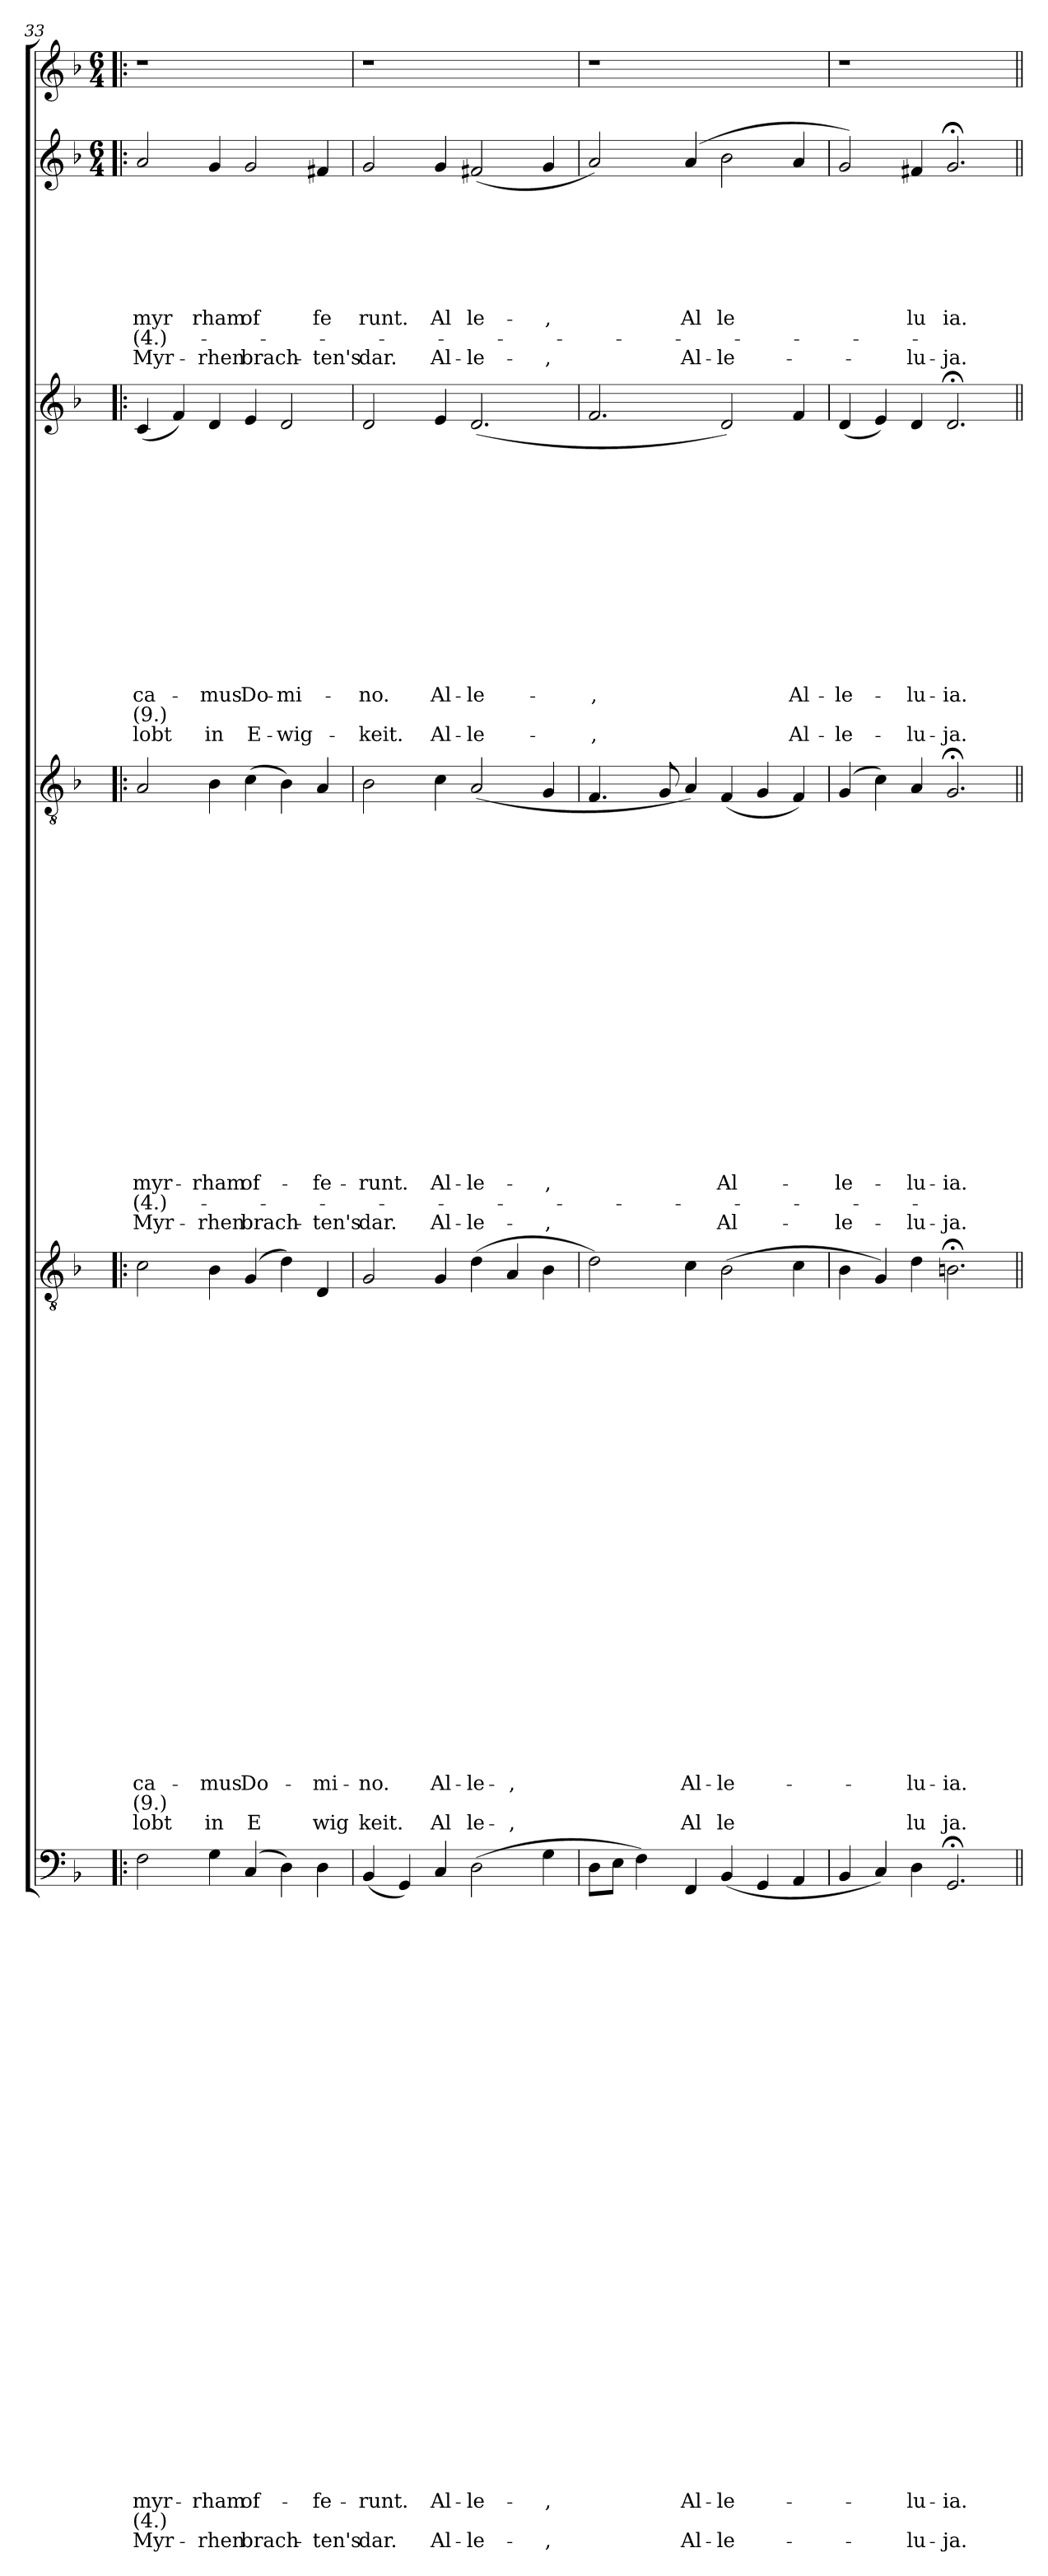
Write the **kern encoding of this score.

**kern	**text	**text	**text	**text	**text	**text	**text	**text	**text	**text	**text	**text	**text	**text	**text	**text	**text	**text	**text	**text	**text	**text	**text	**text	**text	**text	**text	**text	**text	**text	**text	**text	**text	**kern	**text	**text	**text	**text	**text	**text	**text	**text	**text	**text	**text	**text	**text	**text	**text	**text	**text	**text	**text	**text	**text	**text	**text	**text	**text	**text	**text	**kern	**text	**text	**text	**text	**text	**text	**text	**text	**text	**text	**text	**text	**text	**text	**text	**text	**text	**text	**text	**text	**text	**kern	**text	**text	**text	**text	**text	**text	**text	**text	**text	**text	**text	**text	**text	**text	**text	**kern	**text	**text	**text	**text	**text	**text	**text	**text	**text	**kern
*part6	*part6	*part6	*part6	*part6	*part6	*part6	*part6	*part6	*part6	*part6	*part6	*part6	*part6	*part6	*part6	*part6	*part6	*part6	*part6	*part6	*part6	*part6	*part6	*part6	*part6	*part6	*part6	*part6	*part6	*part6	*part6	*part6	*part6	*part5	*part5	*part5	*part5	*part5	*part5	*part5	*part5	*part5	*part5	*part5	*part5	*part5	*part5	*part5	*part5	*part5	*part5	*part5	*part5	*part5	*part5	*part5	*part5	*part5	*part5	*part5	*part5	*part4	*part4	*part4	*part4	*part4	*part4	*part4	*part4	*part4	*part4	*part4	*part4	*part4	*part4	*part4	*part4	*part4	*part4	*part4	*part4	*part4	*part4	*part3	*part3	*part3	*part3	*part3	*part3	*part3	*part3	*part3	*part3	*part3	*part3	*part3	*part3	*part3	*part3	*part2	*part2	*part2	*part2	*part2	*part2	*part2	*part2	*part2	*part2	*part1
*staff6	*staff6	*staff6	*staff6	*staff6	*staff6	*staff6	*staff6	*staff6	*staff6	*staff6	*staff6	*staff6	*staff6	*staff6	*staff6	*staff6	*staff6	*staff6	*staff6	*staff6	*staff6	*staff6	*staff6	*staff6	*staff6	*staff6	*staff6	*staff6	*staff6	*staff6	*staff6	*staff6	*staff6	*staff5	*staff5	*staff5	*staff5	*staff5	*staff5	*staff5	*staff5	*staff5	*staff5	*staff5	*staff5	*staff5	*staff5	*staff5	*staff5	*staff5	*staff5	*staff5	*staff5	*staff5	*staff5	*staff5	*staff5	*staff5	*staff5	*staff5	*staff5	*staff4	*staff4	*staff4	*staff4	*staff4	*staff4	*staff4	*staff4	*staff4	*staff4	*staff4	*staff4	*staff4	*staff4	*staff4	*staff4	*staff4	*staff4	*staff4	*staff4	*staff4	*staff4	*staff3	*staff3	*staff3	*staff3	*staff3	*staff3	*staff3	*staff3	*staff3	*staff3	*staff3	*staff3	*staff3	*staff3	*staff3	*staff3	*staff2	*staff2	*staff2	*staff2	*staff2	*staff2	*staff2	*staff2	*staff2	*staff2	*staff1
!!LO:PB:g=z
*clefF4	*	*	*	*	*	*	*	*	*	*	*	*	*	*	*	*	*	*	*	*	*	*	*	*	*	*	*	*	*	*	*	*	*	*clefGv2	*	*	*	*	*	*	*	*	*	*	*	*	*	*	*	*	*	*	*	*	*	*	*	*	*	*	*	*clefGv2	*	*	*	*	*	*	*	*	*	*	*	*	*	*	*	*	*	*	*	*	*	*clefG2	*	*	*	*	*	*	*	*	*	*	*	*	*	*	*	*clefG2	*	*	*	*	*	*	*	*	*	*clefG2
*k[b-]	*	*	*	*	*	*	*	*	*	*	*	*	*	*	*	*	*	*	*	*	*	*	*	*	*	*	*	*	*	*	*	*	*	*k[b-]	*	*	*	*	*	*	*	*	*	*	*	*	*	*	*	*	*	*	*	*	*	*	*	*	*	*	*	*k[b-]	*	*	*	*	*	*	*	*	*	*	*	*	*	*	*	*	*	*	*	*	*	*k[b-]	*	*	*	*	*	*	*	*	*	*	*	*	*	*	*	*k[b-]	*	*	*	*	*	*	*	*	*	*k[b-]
*F:	*	*	*	*	*	*	*	*	*	*	*	*	*	*	*	*	*	*	*	*	*	*	*	*	*	*	*	*	*	*	*	*	*	*F:	*	*	*	*	*	*	*	*	*	*	*	*	*	*	*	*	*	*	*	*	*	*	*	*	*	*	*	*F:	*	*	*	*	*	*	*	*	*	*	*	*	*	*	*	*	*	*	*	*	*	*F:	*	*	*	*	*	*	*	*	*	*	*	*	*	*	*	*F:	*	*	*	*	*	*	*	*	*	*F:
*	*	*	*	*	*	*	*	*	*	*	*	*	*	*	*	*	*	*	*	*	*	*	*	*	*	*	*	*	*	*	*	*	*	*	*	*	*	*	*	*	*	*	*	*	*	*	*	*	*	*	*	*	*	*	*	*	*	*	*	*	*	*	*	*	*	*	*	*	*	*	*	*	*	*	*	*	*	*	*	*	*	*	*	*	*	*	*	*	*	*	*	*	*	*	*	*	*	*	*	*M6/4	*	*	*	*	*	*	*	*	*	*M6/4
=33!|:	=33!|:	=33!|:	=33!|:	=33!|:	=33!|:	=33!|:	=33!|:	=33!|:	=33!|:	=33!|:	=33!|:	=33!|:	=33!|:	=33!|:	=33!|:	=33!|:	=33!|:	=33!|:	=33!|:	=33!|:	=33!|:	=33!|:	=33!|:	=33!|:	=33!|:	=33!|:	=33!|:	=33!|:	=33!|:	=33!|:	=33!|:	=33!|:	=33!|:	=33!|:	=33!|:	=33!|:	=33!|:	=33!|:	=33!|:	=33!|:	=33!|:	=33!|:	=33!|:	=33!|:	=33!|:	=33!|:	=33!|:	=33!|:	=33!|:	=33!|:	=33!|:	=33!|:	=33!|:	=33!|:	=33!|:	=33!|:	=33!|:	=33!|:	=33!|:	=33!|:	=33!|:	=33!|:	=33!|:	=33!|:	=33!|:	=33!|:	=33!|:	=33!|:	=33!|:	=33!|:	=33!|:	=33!|:	=33!|:	=33!|:	=33!|:	=33!|:	=33!|:	=33!|:	=33!|:	=33!|:	=33!|:	=33!|:	=33!|:	=33!|:	=33!|:	=33!|:	=33!|:	=33!|:	=33!|:	=33!|:	=33!|:	=33!|:	=33!|:	=33!|:	=33!|:	=33!|:	=33!|:	=33!|:	=33!|:	=33!|:	=33!|:	=33!|:	=33!|:	=33!|:	=33!|:	=33!|:	=33!|:	=33!|:	=33!|:	=33!|:
!	!	!	!	!	!	!	!	!	!	!	!	!	!	!	!	!	!	!	!	!	!	!	!	!	!	!	!	!	!	!	!LO:LY:b	!LO:LY:b	!LO:LY:b	!	!	!	!	!	!	!	!	!	!	!	!	!	!	!	!	!	!	!	!	!	!	!	!	!	!LO:LY:b	!LO:LY:b	!LO:LY:b	!	!	!	!	!	!	!	!	!	!	!	!	!	!	!	!	!	!	!	!LO:LY:b	!LO:LY:b	!LO:LY:b	!	!	!	!	!	!	!	!	!	!	!	!	!	!LO:LY:b	!LO:LY:b	!LO:LY:b	!	!	!	!	!	!	!	!LO:LY:b	!LO:LY:b	!LO:LY:b	!LO:N:vis=1
2F\	.	.	.	.	.	.	.	.	.	.	.	.	.	.	.	.	.	.	.	.	.	.	.	.	.	.	.	.	.	.	myr-	(4.)	Myr-	2c\	.	.	.	.	.	.	.	.	.	.	.	.	.	.	.	.	.	.	.	.	.	.	.	.	-ca-	-(9.)	lobt	2A/	.	.	.	.	.	.	.	.	.	.	.	.	.	.	.	.	.	.	myr-	(4.)-	Myr-	(<4c/	.	.	.	.	.	.	.	.	.	.	.	.	ca-	(9.)	lobt	2a/	.	.	.	.	.	.	-myr	-(4.)-	Myr-	1.r
.	.	.	.	.	.	.	.	.	.	.	.	.	.	.	.	.	.	.	.	.	.	.	.	.	.	.	.	.	.	.	.	.	.	.	.	.	.	.	.	.	.	.	.	.	.	.	.	.	.	.	.	.	.	.	.	.	.	.	.	.	.	.	.	.	.	.	.	.	.	.	.	.	.	.	.	.	.	.	.	.	.	.	.	4f/)	.	.	.	.	.	.	.	.	.	.	.	.	.	.	.	.	.	.	.	.	.	.	.	.	.	.
!	!	!	!	!	!	!	!	!	!	!	!	!	!	!	!	!	!	!	!	!	!	!	!	!	!	!	!	!	!	!	!LO:LY:b	!	!LO:LY:b	!	!	!	!	!	!	!	!	!	!	!	!	!	!	!	!	!	!	!	!	!	!	!	!	!	!LO:LY:b	!	!LO:LY:b	!	!	!	!	!	!	!	!	!	!	!	!	!	!	!	!	!	!	!	!LO:LY:b	!	!LO:LY:b	!	!	!	!	!	!	!	!	!	!	!	!	!	!LO:LY:b	!	!LO:LY:b	!	!	!	!	!	!	!	!LO:LY:b	!	!LO:LY:b	!
4G\	.	.	.	.	.	.	.	.	.	.	.	.	.	.	.	.	.	.	.	.	.	.	.	.	.	.	.	.	.	.	-rham	.	-rhen	4B-\	.	.	.	.	.	.	.	.	.	.	.	.	.	.	.	.	.	.	.	.	.	.	.	.	-mus	.	in	4B-\	.	.	.	.	.	.	.	.	.	.	.	.	.	.	.	.	.	.	-rham	.	-rhen	4d/	.	.	.	.	.	.	.	.	.	.	.	.	-mus	.	in	4g/	.	.	.	.	.	.	rham	.	-rhen	.
!	!	!	!	!	!	!	!	!	!	!	!	!	!	!	!	!	!	!	!	!	!	!	!	!	!	!	!	!	!	!	!LO:LY:b	!	!LO:LY:b	!	!	!	!	!	!	!	!	!	!	!	!	!	!	!	!	!	!	!	!	!	!	!	!	!	!LO:LY:b	!	!LO:LY:b	!	!	!	!	!	!	!	!	!	!	!	!	!	!	!	!	!	!	!	!LO:LY:b	!	!LO:LY:b	!	!	!	!	!	!	!	!	!	!	!	!	!	!LO:LY:b	!	!LO:LY:b	!	!	!	!	!	!	!	!LO:LY:b	!	!LO:LY:b	!
(4C/	.	.	.	.	.	.	.	.	.	.	.	.	.	.	.	.	.	.	.	.	.	.	.	.	.	.	.	.	.	.	of-	.	brach-	(4G/	.	.	.	.	.	.	.	.	.	.	.	.	.	.	.	.	.	.	.	.	.	.	.	.	Do-	.	E	(>4c\	.	.	.	.	.	.	.	.	.	.	.	.	.	.	.	.	.	.	of-	.	brach-	4e/	.	.	.	.	.	.	.	.	.	.	.	.	Do-	.	E-	2g/	.	.	.	.	.	.	of	.	brach-	.
!	!	!	!	!	!	!	!	!	!	!	!	!	!	!	!	!	!	!	!	!	!	!	!	!	!	!	!	!	!	!	!	!	!	!	!	!	!	!	!	!	!	!	!	!	!	!	!	!	!	!	!	!	!	!	!	!	!	!	!	!	!	!	!	!	!	!	!	!	!	!	!	!	!	!	!	!	!	!	!	!	!	!	!	!	!	!	!	!	!	!	!	!	!	!	!	!	!LO:LY:b	!	!LO:LY:b	!	!	!	!	!	!	!	!	!	!	!
4D\)	.	.	.	.	.	.	.	.	.	.	.	.	.	.	.	.	.	.	.	.	.	.	.	.	.	.	.	.	.	.	.	.	.	4d\)	.	.	.	.	.	.	.	.	.	.	.	.	.	.	.	.	.	.	.	.	.	.	.	.	.	.	.	4B-\)	.	.	.	.	.	.	.	.	.	.	.	.	.	.	.	.	.	.	.	.	.	2d/	.	.	.	.	.	.	.	.	.	.	.	.	-mi-	.	-wig-	.	.	.	.	.	.	.	.	.	.	.
!	!	!	!	!	!	!	!	!	!	!	!	!	!	!	!	!	!	!	!	!	!	!	!	!	!	!	!	!	!	!	!LO:LY:b	!	!LO:LY:b	!	!	!	!	!	!	!	!	!	!	!	!	!	!	!	!	!	!	!	!	!	!	!	!	!	!LO:LY:b	!	!LO:LY:b	!	!	!	!	!	!	!	!	!	!	!	!	!	!	!	!	!	!	!	!LO:LY:b	!	!LO:LY:b	!	!	!	!	!	!	!	!	!	!	!	!	!	!	!	!	!	!	!	!	!	!	!	!LO:LY:b	!	!LO:LY:b	!
4D\	.	.	.	.	.	.	.	.	.	.	.	.	.	.	.	.	.	.	.	.	.	.	.	.	.	.	.	.	.	.	-fe-	.	-ten's	4D/	.	.	.	.	.	.	.	.	.	.	.	.	.	.	.	.	.	.	.	.	.	.	.	.	-mi-	.	wig	4A/	.	.	.	.	.	.	.	.	.	.	.	.	.	.	.	.	.	.	-fe-	.	-ten's	.	.	.	.	.	.	.	.	.	.	.	.	.	.	.	.	4f#X/	.	.	.	.	.	.	fe	.	-ten's	.
=34	=34	=34	=34	=34	=34	=34	=34	=34	=34	=34	=34	=34	=34	=34	=34	=34	=34	=34	=34	=34	=34	=34	=34	=34	=34	=34	=34	=34	=34	=34	=34	=34	=34	=34	=34	=34	=34	=34	=34	=34	=34	=34	=34	=34	=34	=34	=34	=34	=34	=34	=34	=34	=34	=34	=34	=34	=34	=34	=34	=34	=34	=34	=34	=34	=34	=34	=34	=34	=34	=34	=34	=34	=34	=34	=34	=34	=34	=34	=34	=34	=34	=34	=34	=34	=34	=34	=34	=34	=34	=34	=34	=34	=34	=34	=34	=34	=34	=34	=34	=34	=34	=34	=34	=34	=34	=34	=34	=34	=34	=34
!	!	!	!	!	!	!	!	!	!	!	!	!	!	!	!	!	!	!	!	!	!	!	!	!	!	!	!	!	!	!	!LO:LY:b	!	!LO:LY:b	!	!	!	!	!	!	!	!	!	!	!	!	!	!	!	!	!	!	!	!	!	!	!	!	!	!LO:LY:b	!	!LO:LY:b	!	!	!	!	!	!	!	!	!	!	!	!	!	!	!	!	!	!	!	!LO:LY:b	!	!LO:LY:b	!	!	!	!	!	!	!	!	!	!	!	!	!	!LO:LY:b	!	!LO:LY:b	!	!	!	!	!	!	!	!LO:LY:b	!	!LO:LY:b	!LO:N:vis=1
(<4BB-/	.	.	.	.	.	.	.	.	.	.	.	.	.	.	.	.	.	.	.	.	.	.	.	.	.	.	.	.	.	.	-runt.	.	dar.	2G/	.	.	.	.	.	.	.	.	.	.	.	.	.	.	.	.	.	.	.	.	.	.	.	.	-no.	.	keit.	2B-\	.	.	.	.	.	.	.	.	.	.	.	.	.	.	.	.	.	.	-runt.	.	dar.	2d/	.	.	.	.	.	.	.	.	.	.	.	.	-no.	.	-keit.	2g/	.	.	.	.	.	.	runt.	.	dar.	1.r
4GG/)	.	.	.	.	.	.	.	.	.	.	.	.	.	.	.	.	.	.	.	.	.	.	.	.	.	.	.	.	.	.	.	.	.	.	.	.	.	.	.	.	.	.	.	.	.	.	.	.	.	.	.	.	.	.	.	.	.	.	.	.	.	.	.	.	.	.	.	.	.	.	.	.	.	.	.	.	.	.	.	.	.	.	.	.	.	.	.	.	.	.	.	.	.	.	.	.	.	.	.	.	.	.	.	.	.	.	.	.	.	.
!	!	!	!	!	!	!	!	!	!	!	!	!	!	!	!	!	!	!	!	!	!	!	!	!	!	!	!	!	!	!	!LO:LY:b	!	!LO:LY:b	!	!	!	!	!	!	!	!	!	!	!	!	!	!	!	!	!	!	!	!	!	!	!	!	!	!LO:LY:b	!	!LO:LY:b	!	!	!	!	!	!	!	!	!	!	!	!	!	!	!	!	!	!	!	!LO:LY:b	!	!LO:LY:b	!	!	!	!	!	!	!	!	!	!	!	!	!	!LO:LY:b	!	!LO:LY:b	!	!	!	!	!	!	!	!LO:LY:b	!	!LO:LY:b	!
4C/	.	.	.	.	.	.	.	.	.	.	.	.	.	.	.	.	.	.	.	.	.	.	.	.	.	.	.	.	.	.	Al-	.	Al-	4G/	.	.	.	.	.	.	.	.	.	.	.	.	.	.	.	.	.	.	.	.	.	.	.	.	Al-	.	Al	4c\	.	.	.	.	.	.	.	.	.	.	.	.	.	.	.	.	.	.	Al-	.	Al-	4e/	.	.	.	.	.	.	.	.	.	.	.	.	Al-	.	Al-	4g/	.	.	.	.	.	.	Al	.	Al-	.
!	!	!	!	!	!	!	!	!	!	!	!	!	!	!	!	!	!	!	!	!	!	!	!	!	!	!	!	!	!	!	!LO:LY:b	!	!LO:LY:b	!	!	!	!	!	!	!	!	!	!	!	!	!	!	!	!	!	!	!	!	!	!	!	!	!	!LO:LY:b	!	!LO:LY:b	!	!	!	!	!	!	!	!	!	!	!	!	!	!	!	!	!	!	!	!LO:LY:b	!	!LO:LY:b	!	!	!	!	!	!	!	!	!	!	!	!	!	!LO:LY:b	!	!LO:LY:b	!	!	!	!	!	!	!	!LO:LY:b	!	!LO:LY:b	!
(>2D\	.	.	.	.	.	.	.	.	.	.	.	.	.	.	.	.	.	.	.	.	.	.	.	.	.	.	.	.	.	.	-le-	.	-le-	(>4d\	.	.	.	.	.	.	.	.	.	.	.	.	.	.	.	.	.	.	.	.	.	.	.	.	-le-	.	le-	(<2A/	.	.	.	.	.	.	.	.	.	.	.	.	.	.	.	.	.	.	-le-	.	-le-	(<2.d/	.	.	.	.	.	.	.	.	.	.	.	.	-le-	.	-le-	(<2f#X/	.	.	.	.	.	.	le-	.	-le-	.
!	!	!	!	!	!	!	!	!	!	!	!	!	!	!	!	!	!	!	!	!	!	!	!	!	!	!	!	!	!	!	!	!	!	!	!	!	!	!	!	!	!	!	!	!	!	!	!	!	!	!	!	!	!	!	!	!	!	!	!LO:LY:b:rj	!	!LO:LY:b:rj	!	!	!	!	!	!	!	!	!	!	!	!	!	!	!	!	!	!	!	!	!	!	!	!	!	!	!	!	!	!	!	!	!	!	!	!	!	!	!	!	!	!	!	!	!	!	!	!	!
.	.	.	.	.	.	.	.	.	.	.	.	.	.	.	.	.	.	.	.	.	.	.	.	.	.	.	.	.	.	.	.	.	.	4A/	.	.	.	.	.	.	.	.	.	.	.	.	.	.	.	.	.	.	.	.	.	.	.	.	-,	.	-,	.	.	.	.	.	.	.	.	.	.	.	.	.	.	.	.	.	.	.	.	.	.	.	.	.	.	.	.	.	.	.	.	.	.	.	.	.	.	.	.	.	.	.	.	.	.	.	.	.
!	!	!	!	!	!	!	!	!	!	!	!	!	!	!	!	!	!	!	!	!	!	!	!	!	!	!	!	!	!	!	!LO:LY:b:rj	!	!LO:LY:b:rj	!	!	!	!	!	!	!	!	!	!	!	!	!	!	!	!	!	!	!	!	!	!	!	!	!	!	!	!	!	!	!	!	!	!	!	!	!	!	!	!	!	!	!	!	!	!	!	!LO:LY:b:rj	!	!LO:LY:b:rj	!	!	!	!	!	!	!	!	!	!	!	!	!	!	!	!	!	!	!	!	!	!	!	!LO:LY:b:rj	!	!LO:LY:b:rj	!
4G\	.	.	.	.	.	.	.	.	.	.	.	.	.	.	.	.	.	.	.	.	.	.	.	.	.	.	.	.	.	.	-,	.	-,	4B-\	.	.	.	.	.	.	.	.	.	.	.	.	.	.	.	.	.	.	.	.	.	.	.	.	.	.	.	4G/	.	.	.	.	.	.	.	.	.	.	.	.	.	.	.	.	.	.	-,	.	-,	.	.	.	.	.	.	.	.	.	.	.	.	.	.	.	.	4g/	.	.	.	.	.	.	-,	.	-,	.
=35	=35	=35	=35	=35	=35	=35	=35	=35	=35	=35	=35	=35	=35	=35	=35	=35	=35	=35	=35	=35	=35	=35	=35	=35	=35	=35	=35	=35	=35	=35	=35	=35	=35	=35	=35	=35	=35	=35	=35	=35	=35	=35	=35	=35	=35	=35	=35	=35	=35	=35	=35	=35	=35	=35	=35	=35	=35	=35	=35	=35	=35	=35	=35	=35	=35	=35	=35	=35	=35	=35	=35	=35	=35	=35	=35	=35	=35	=35	=35	=35	=35	=35	=35	=35	=35	=35	=35	=35	=35	=35	=35	=35	=35	=35	=35	=35	=35	=35	=35	=35	=35	=35	=35	=35	=35	=35	=35	=35	=35	=35
!	!	!	!	!	!	!	!	!	!	!	!	!	!	!	!	!	!	!	!	!	!	!	!	!	!	!	!	!	!	!	!	!	!	!	!	!	!	!	!	!	!	!	!	!	!	!	!	!	!	!	!	!	!	!	!	!	!	!	!	!	!	!	!	!	!	!	!	!	!	!	!	!	!	!	!	!	!	!	!	!	!	!	!	!	!	!	!	!	!	!	!	!	!	!	!	!	!LO:LY:b:rj	!	!LO:LY:b:rj	!	!	!	!	!	!	!	!	!	!	!LO:N:vis=1
8D\L	.	.	.	.	.	.	.	.	.	.	.	.	.	.	.	.	.	.	.	.	.	.	.	.	.	.	.	.	.	.	.	.	.	2d\)	.	.	.	.	.	.	.	.	.	.	.	.	.	.	.	.	.	.	.	.	.	.	.	.	.	.	.	4.F/	.	.	.	.	.	.	.	.	.	.	.	.	.	.	.	.	.	.	.	.	.	2.f/	.	.	.	.	.	.	.	.	.	.	.	.	-,	.	-,	2a/)	.	.	.	.	.	.	.	.	.	1.r
8E\J	.	.	.	.	.	.	.	.	.	.	.	.	.	.	.	.	.	.	.	.	.	.	.	.	.	.	.	.	.	.	.	.	.	.	.	.	.	.	.	.	.	.	.	.	.	.	.	.	.	.	.	.	.	.	.	.	.	.	.	.	.	.	.	.	.	.	.	.	.	.	.	.	.	.	.	.	.	.	.	.	.	.	.	.	.	.	.	.	.	.	.	.	.	.	.	.	.	.	.	.	.	.	.	.	.	.	.	.	.	.
4F\)	.	.	.	.	.	.	.	.	.	.	.	.	.	.	.	.	.	.	.	.	.	.	.	.	.	.	.	.	.	.	.	.	.	.	.	.	.	.	.	.	.	.	.	.	.	.	.	.	.	.	.	.	.	.	.	.	.	.	.	.	.	.	.	.	.	.	.	.	.	.	.	.	.	.	.	.	.	.	.	.	.	.	.	.	.	.	.	.	.	.	.	.	.	.	.	.	.	.	.	.	.	.	.	.	.	.	.	.	.	.
.	.	.	.	.	.	.	.	.	.	.	.	.	.	.	.	.	.	.	.	.	.	.	.	.	.	.	.	.	.	.	.	.	.	.	.	.	.	.	.	.	.	.	.	.	.	.	.	.	.	.	.	.	.	.	.	.	.	.	.	.	.	8G/	.	.	.	.	.	.	.	.	.	.	.	.	.	.	.	.	.	.	.	.	.	.	.	.	.	.	.	.	.	.	.	.	.	.	.	.	.	.	.	.	.	.	.	.	.	.	.	.
!	!	!	!	!	!	!	!	!	!	!	!	!	!	!	!	!	!	!	!	!	!	!	!	!	!	!	!	!	!	!	!LO:LY:b	!	!LO:LY:b	!	!	!	!	!	!	!	!	!	!	!	!	!	!	!	!	!	!	!	!	!	!	!	!	!	!LO:LY:b	!	!LO:LY:b	!	!	!	!	!	!	!	!	!	!	!	!	!	!	!	!	!	!	!	!	!	!	!	!	!	!	!	!	!	!	!	!	!	!	!	!	!	!	!	!	!	!	!	!	!	!LO:LY:b	!	!LO:LY:b	!
4FF/	.	.	.	.	.	.	.	.	.	.	.	.	.	.	.	.	.	.	.	.	.	.	.	.	.	.	.	.	.	.	Al-	.	Al-	4c\	.	.	.	.	.	.	.	.	.	.	.	.	.	.	.	.	.	.	.	.	.	.	.	.	Al-	.	Al	4A/)	.	.	.	.	.	.	.	.	.	.	.	.	.	.	.	.	.	.	.	.	.	.	.	.	.	.	.	.	.	.	.	.	.	.	.	.	.	(4a/	.	.	.	.	.	.	Al	.	Al-	.
!	!	!	!	!	!	!	!	!	!	!	!	!	!	!	!	!	!	!	!	!	!	!	!	!	!	!	!	!	!	!	!LO:LY:b	!	!LO:LY:b	!	!	!	!	!	!	!	!	!	!	!	!	!	!	!	!	!	!	!	!	!	!	!	!	!	!LO:LY:b	!	!LO:LY:b	!	!	!	!	!	!	!	!	!	!	!	!	!	!	!	!	!	!	!	!LO:LY:b	!	!LO:LY:b	!	!	!	!	!	!	!	!	!	!	!	!	!	!	!	!	!	!	!	!	!	!	!	!LO:LY:b	!	!LO:LY:b	!
(<4BB-/	.	.	.	.	.	.	.	.	.	.	.	.	.	.	.	.	.	.	.	.	.	.	.	.	.	.	.	.	.	.	-le-	.	-le-	(>2B-\	.	.	.	.	.	.	.	.	.	.	.	.	.	.	.	.	.	.	.	.	.	.	.	.	-le-	.	le	(<4F/	.	.	.	.	.	.	.	.	.	.	.	.	.	.	.	.	.	.	Al-	.	Al-	2d/)	.	.	.	.	.	.	.	.	.	.	.	.	.	.	.	2b-\	.	.	.	.	.	.	le	.	-le-	.
4GG/	.	.	.	.	.	.	.	.	.	.	.	.	.	.	.	.	.	.	.	.	.	.	.	.	.	.	.	.	.	.	.	.	.	.	.	.	.	.	.	.	.	.	.	.	.	.	.	.	.	.	.	.	.	.	.	.	.	.	.	.	.	4G/	.	.	.	.	.	.	.	.	.	.	.	.	.	.	.	.	.	.	.	.	.	.	.	.	.	.	.	.	.	.	.	.	.	.	.	.	.	.	.	.	.	.	.	.	.	.	.	.
!	!	!	!	!	!	!	!	!	!	!	!	!	!	!	!	!	!	!	!	!	!	!	!	!	!	!	!	!	!	!	!	!	!	!	!	!	!	!	!	!	!	!	!	!	!	!	!	!	!	!	!	!	!	!	!	!	!	!	!	!	!	!	!	!	!	!	!	!	!	!	!	!	!	!	!	!	!	!	!	!	!	!	!	!	!	!	!	!	!	!	!	!	!	!	!	!	!LO:LY:b	!	!LO:LY:b	!	!	!	!	!	!	!	!	!	!	!
4AA/	.	.	.	.	.	.	.	.	.	.	.	.	.	.	.	.	.	.	.	.	.	.	.	.	.	.	.	.	.	.	.	.	.	4c\	.	.	.	.	.	.	.	.	.	.	.	.	.	.	.	.	.	.	.	.	.	.	.	.	.	.	.	4F/)	.	.	.	.	.	.	.	.	.	.	.	.	.	.	.	.	.	.	.	.	.	4f/	.	.	.	.	.	.	.	.	.	.	.	.	Al-	.	Al-	4a/	.	.	.	.	.	.	.	.	.	.
=36	=36	=36	=36	=36	=36	=36	=36	=36	=36	=36	=36	=36	=36	=36	=36	=36	=36	=36	=36	=36	=36	=36	=36	=36	=36	=36	=36	=36	=36	=36	=36	=36	=36	=36	=36	=36	=36	=36	=36	=36	=36	=36	=36	=36	=36	=36	=36	=36	=36	=36	=36	=36	=36	=36	=36	=36	=36	=36	=36	=36	=36	=36	=36	=36	=36	=36	=36	=36	=36	=36	=36	=36	=36	=36	=36	=36	=36	=36	=36	=36	=36	=36	=36	=36	=36	=36	=36	=36	=36	=36	=36	=36	=36	=36	=36	=36	=36	=36	=36	=36	=36	=36	=36	=36	=36	=36	=36	=36	=36	=36
!	!	!	!	!	!	!	!	!	!	!	!	!	!	!	!	!	!	!	!	!	!	!	!	!	!	!	!	!	!	!	!	!	!	!	!	!	!	!	!	!	!	!	!	!	!	!	!	!	!	!	!	!	!	!	!	!	!	!	!	!	!	!	!	!	!	!	!	!	!	!	!	!	!	!	!	!	!	!	!	!	!LO:LY:b	!	!LO:LY:b	!	!	!	!	!	!	!	!	!	!	!	!	!	!LO:LY:b	!	!LO:LY:b	!	!	!	!	!	!	!	!	!	!	!LO:N:vis=1
4BB-/	.	.	.	.	.	.	.	.	.	.	.	.	.	.	.	.	.	.	.	.	.	.	.	.	.	.	.	.	.	.	.	.	.	4B-\	.	.	.	.	.	.	.	.	.	.	.	.	.	.	.	.	.	.	.	.	.	.	.	.	.	.	.	(4G/	.	.	.	.	.	.	.	.	.	.	.	.	.	.	.	.	.	.	-le-	.	-le-	(<4d/	.	.	.	.	.	.	.	.	.	.	.	.	-le-	.	-le-	2g/)	.	.	.	.	.	.	.	.	.	1.r
4C/)	.	.	.	.	.	.	.	.	.	.	.	.	.	.	.	.	.	.	.	.	.	.	.	.	.	.	.	.	.	.	.	.	.	4G/)	.	.	.	.	.	.	.	.	.	.	.	.	.	.	.	.	.	.	.	.	.	.	.	.	.	.	.	4c\)	.	.	.	.	.	.	.	.	.	.	.	.	.	.	.	.	.	.	.	.	.	4e/)	.	.	.	.	.	.	.	.	.	.	.	.	.	.	.	.	.	.	.	.	.	.	.	.	.	.
!	!	!	!	!	!	!	!	!	!	!	!	!	!	!	!	!	!	!	!	!	!	!	!	!	!	!	!	!	!	!	!LO:LY:b	!	!LO:LY:b	!	!	!	!	!	!	!	!	!	!	!	!	!	!	!	!	!	!	!	!	!	!	!	!	!	!LO:LY:b	!	!LO:LY:b	!	!	!	!	!	!	!	!	!	!	!	!	!	!	!	!	!	!	!	!LO:LY:b	!	!LO:LY:b	!	!	!	!	!	!	!	!	!	!	!	!	!	!LO:LY:b	!	!LO:LY:b	!	!	!	!	!	!	!	!LO:LY:b	!	!LO:LY:b	!
4D\	.	.	.	.	.	.	.	.	.	.	.	.	.	.	.	.	.	.	.	.	.	.	.	.	.	.	.	.	.	.	-lu-	.	-lu-	4d\	.	.	.	.	.	.	.	.	.	.	.	.	.	.	.	.	.	.	.	.	.	.	.	.	-lu-	.	lu	4A/	.	.	.	.	.	.	.	.	.	.	.	.	.	.	.	.	.	.	-lu-	.	-lu-	4d/	.	.	.	.	.	.	.	.	.	.	.	.	-lu-	.	-lu-	4f#X/	.	.	.	.	.	.	lu	.	-lu-	.
!	!	!	!	!	!	!	!	!	!	!	!	!	!	!	!	!	!	!	!	!	!	!	!	!	!	!	!	!	!	!	!LO:LY:b	!	!LO:LY:b	!	!	!	!	!	!	!	!	!	!	!	!	!	!	!	!	!	!	!	!	!	!	!	!	!	!LO:LY:b	!	!LO:LY:b	!	!	!	!	!	!	!	!	!	!	!	!	!	!	!	!	!	!	!	!LO:LY:b	!	!LO:LY:b	!	!	!	!	!	!	!	!	!	!	!	!	!	!LO:LY:b	!	!LO:LY:b	!	!	!	!	!	!	!	!LO:LY:b	!	!LO:LY:b	!
2.GG;/	.	.	.	.	.	.	.	.	.	.	.	.	.	.	.	.	.	.	.	.	.	.	.	.	.	.	.	.	.	.	-ia.	.	-ja.	2.Bn;<\	.	.	.	.	.	.	.	.	.	.	.	.	.	.	.	.	.	.	.	.	.	.	.	.	-ia.	.	ja.	2.G;/	.	.	.	.	.	.	.	.	.	.	.	.	.	.	.	.	.	.	-ia.	.	-ja.	2.d;/	.	.	.	.	.	.	.	.	.	.	.	.	-ia.	.	-ja.	2.g;/	.	.	.	.	.	.	ia.	.	-ja.	.
=||	=||	=||	=||	=||	=||	=||	=||	=||	=||	=||	=||	=||	=||	=||	=||	=||	=||	=||	=||	=||	=||	=||	=||	=||	=||	=||	=||	=||	=||	=||	=||	=||	=||	=||	=||	=||	=||	=||	=||	=||	=||	=||	=||	=||	=||	=||	=||	=||	=||	=||	=||	=||	=||	=||	=||	=||	=||	=||	=||	=||	=||	=||	=||	=||	=||	=||	=||	=||	=||	=||	=||	=||	=||	=||	=||	=||	=||	=||	=||	=||	=||	=||	=||	=||	=||	=||	=||	=||	=||	=||	=||	=||	=||	=||	=||	=||	=||	=||	=||	=||	=||	=||	=||	=||	=||	=||	=||	=||	=||	=||
*-	*-	*-	*-	*-	*-	*-	*-	*-	*-	*-	*-	*-	*-	*-	*-	*-	*-	*-	*-	*-	*-	*-	*-	*-	*-	*-	*-	*-	*-	*-	*-	*-	*-	*-	*-	*-	*-	*-	*-	*-	*-	*-	*-	*-	*-	*-	*-	*-	*-	*-	*-	*-	*-	*-	*-	*-	*-	*-	*-	*-	*-	*-	*-	*-	*-	*-	*-	*-	*-	*-	*-	*-	*-	*-	*-	*-	*-	*-	*-	*-	*-	*-	*-	*-	*-	*-	*-	*-	*-	*-	*-	*-	*-	*-	*-	*-	*-	*-	*-	*-	*-	*-	*-	*-	*-	*-	*-	*-	*-	*-
